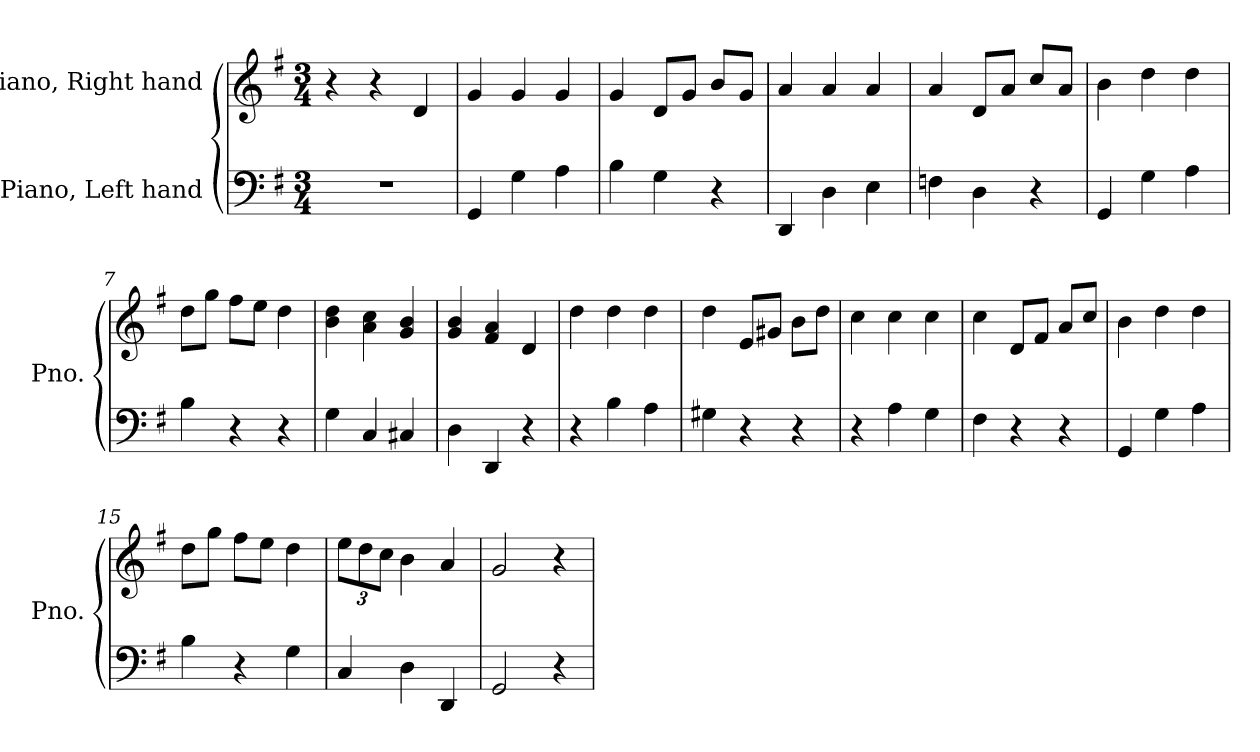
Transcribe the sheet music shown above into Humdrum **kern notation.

**kern	**kern
*part2	*part1
*staff2	*staff1
*I"Piano, Left hand	*I"Piano, Right hand
*I'Pno.	*I'Pno.
*clefF4	*clefG2
*k[f#]	*k[f#]
*M3/4	*M3/4
*MM120	*MM120
=1	=1
2.r	4r
.	4r
.	4d/
=2	=2
4GG/	4g/
4G\	4g/
4A\	4g/
=3	=3
4B\	4g/
4G\	8d/L
.	8g/J
4r	8b/L
.	8g/J
=4	=4
4DD/	4a/
4D\	4a/
4E\	4a/
=5	=5
4Fn\	4a/
4D\	8d/L
.	8a/J
4r	8cc/L
.	8a/J
=6	=6
4GG/	4b\
4G\	4dd\
4A\	4dd\
=7	=7
4B\	8dd\L
.	8gg\J
4r	8ff#\L
.	8ee\J
4r	4dd\
!!LO:LB:g=z
=8	=8
4G\	4b\ 4dd\
4C/	4a\ 4cc\
4C#X/	4g/ 4b/
=9	=9
4D\	4g/ 4b/
4DD/	4f#/ 4a/
4r	4d/
=10	=10
4r	4dd\
4B\	4dd\
4A\	4dd\
=11	=11
4G#X\	4dd\
4r	8e/L
.	8g#X/J
4r	8b\L
.	8dd\J
=12	=12
4r	4cc\
4A\	4cc\
4G\	4cc\
=13	=13
4F#\	4cc\
4r	8d/L
.	8f#/J
4r	8a/L
.	8cc/J
=14	=14
4GG/	4b\
4G\	4dd\
4A\	4dd\
=15	=15
4B\	8dd\L
.	8gg\J
4r	8ff#\L
.	8ee\J
4G\	4dd\
!!LO:LB:g=z
=16	=16
*	*Xbrackettup
4C/	12ee\L
.	12dd\
.	12cc\J
4D\	4b\
4DD/	4a/
=17	=17
2GG/	2g/
4r	4r
=	=
*-	*-
